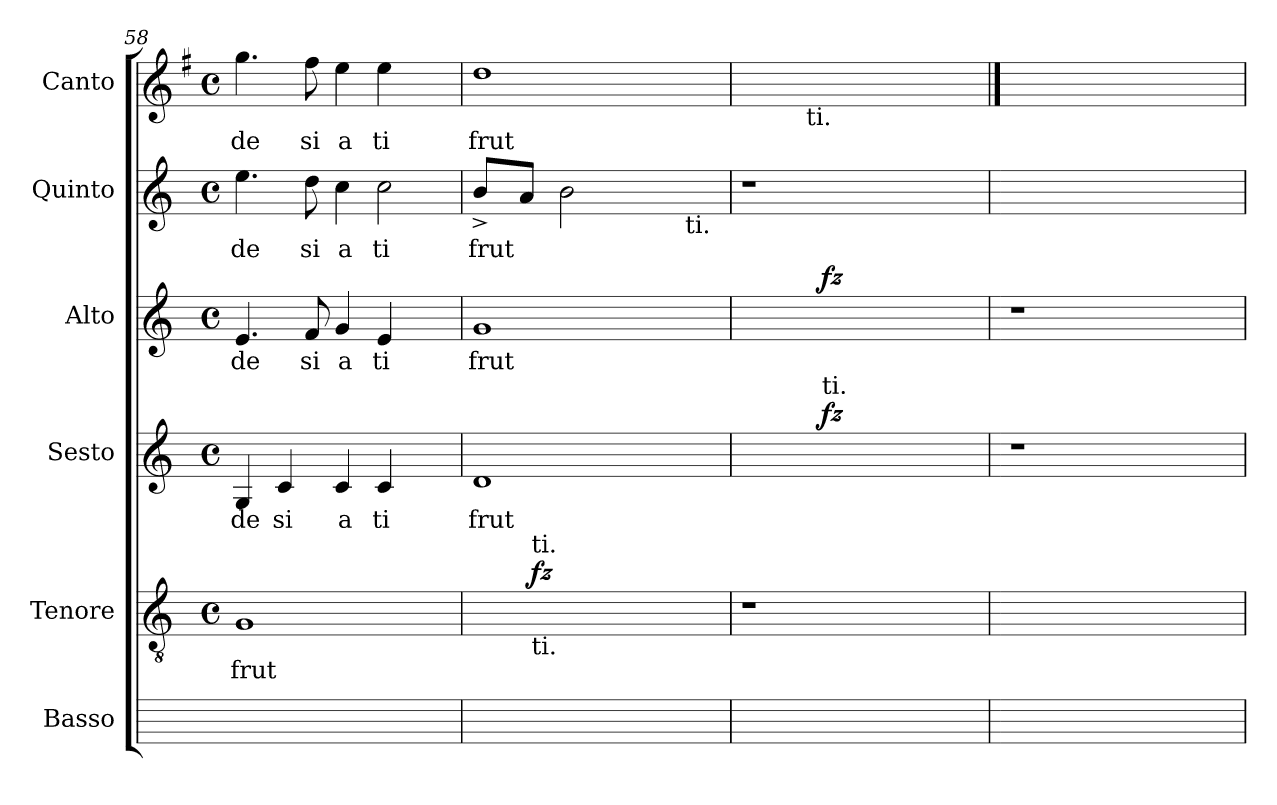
**kern	**kern	**text	**dynam	**kern	**text	**dynam	**kern	**text	**dynam	**kern	**text	**kern	**text
*part6	*part5	*part5	*part5	*part4	*part4	*part4	*part3	*part3	*part3	*part2	*part2	*part1	*part1
*staff6	*staff5	*staff5	*staff5	*staff4	*staff4	*staff4	*staff3	*staff3	*staff3	*staff2	*staff2	*staff1	*staff1
*I"Basso	*I"Tenore	*	*	*I"Sesto	*	*	*I"Alto	*	*	*I"Quinto	*	*I"Canto	*
!!LO:LB:g=z
*	*clefGv2	*	*	*clefG2	*	*	*clefG2	*	*	*clefG2	*	*clefG2	*
*	*	*	*	*	*	*	*	*	*	*	*	*ITrd-3c-5	*
*	*k[]	*	*	*k[]	*	*	*k[]	*	*	*k[]	*	*k[]	*
*	*C:	*	*	*C:	*	*	*C:	*	*	*C:	*	*C:	*
*	*M4/4	*	*	*M4/4	*	*	*M4/4	*	*	*M4/4	*	*M4/4	*
*	*met(c)	*	*	*met(c)	*	*	*met(c)	*	*	*met(c)	*	*met(c)	*
=58	=58	=58	=58	=58	=58	=58	=58	=58	=58	=58	=58	=58	=58
!	!	!LO:LY:b	!	!	!LO:LY:b	!	!	!LO:LY:b	!	!	!LO:LY:b	!	!LO:LY:b
4ryy	1G	frut-	.	4G/	de	.	4.e/	de	.	4.ee\	de	4.ccc\	de
!	!	!	!	!	!LO:LY:b	!	!	!	!	!	!	!	!
1ryy	.	.	.	4c/	si	.	.	.	.	.	.	.	.
!	!	!	!	!	!	!	!	!LO:LY:b	!	!	!LO:LY:b	!	!LO:LY:b
.	.	.	.	.	.	.	8f/	si	.	8dd\	si	8bb\	si
!	!	!	!	!	!LO:LY:b	!	!	!LO:LY:b	!	!	!LO:LY:b	!	!LO:LY:b
.	.	.	.	4c/	a	.	4g/	a	.	4cc\	a	4aa\	a
!	!	!	!	!	!LO:LY:b	!	!	!LO:LY:b	!	!	!LO:LY:b	!	!LO:LY:b
.	.	.	.	4c/	ti	.	4e/	ti	.	2cc\	ti	4aa\	ti
.	4ryy	.	.	4ryy	.	.	4ryy	.	.	.	.	4ryy	.
=59	=59	=59	=59	=59	=59	=59	=59	=59	=59	=59	=59	=59	=59
!	!	!	!	!	!LO:LY:b	!	!	!LO:LY:b	!	!	!LO:LY:b	!	!LO:LY:b
4ryy	32ryy	.	.	1d	frut	.	1g	frut	.	8b^/L	frut	1gg	frut
.	32ryy	.	.	.	.	.	.	.	.	.	.	.	.
.	32ryy	.	.	.	.	.	.	.	.	.	.	.	.
.	32ryy	.	.	.	.	.	.	.	.	.	.	.	.
.	32ryy	.	.	.	.	.	.	.	.	8a/J	.	.	.
!	!LO:TX:a:t=ti.	!	!	!	!	!	!	!	!	!	!	!	!
!	!LO:TX:b:t=ti.	!	!	!	!	!	!	!	!	!	!	!	!
!	!	!	!LO:DY:b	!	!	!	!	!	!	!	!	!	!
.	64ryy	.	fz	.	.	.	.	.	.	.	.	.	.
.	2ryy	.	.	.	.	.	.	.	.	.	.	.	.
2.ryy	.	.	.	.	.	.	.	.	.	2b\	.	.	.
.	4ryy	.	.	.	.	.	.	.	.	.	.	.	.
.	.	.	.	.	.	.	.	.	.	32ryy	.	.	.
.	.	.	.	.	.	.	.	.	.	32ryy	.	.	.
.	.	.	.	.	.	.	.	.	.	32ryy	.	.	.
.	.	.	.	.	.	.	.	.	.	32ryy	.	.	.
!	!	!	!	!	!	!	!	!	!	!LO:TX:b:t=ti.	!	!	!
.	.	.	.	.	.	.	.	.	.	32ryy	.	.	.
.	.	.	.	.	.	.	.	.	.	64ryy	.	.	.
.	16ryy	.	.	.	.	.	.	.	.	16ryy	.	.	.
.	64ryy	.	.	.	.	.	.	.	.	64ryy	.	.	.
=60	=60	=60	=60	=60	=60	=60	=60	=60	=60	=60	=60	=60	=60
4ryy	1r	.	.	32ryy	.	.	64ryy	.	.	1r	.	32ryy	.
.	.	.	.	.	.	.	64ryy	.	.	.	.	.	.
.	.	.	.	32ryy	.	.	64ryy	.	.	.	.	32ryy	.
.	.	.	.	.	.	.	64ryy	.	.	.	.	.	.
.	.	.	.	32ryy	.	.	64ryy	.	.	.	.	32ryy	.
.	.	.	.	.	.	.	64ryy	.	.	.	.	.	.
.	.	.	.	32ryy	.	.	64ryy	.	.	.	.	32ryy	.
.	.	.	.	.	.	.	64ryy	.	.	.	.	.	.
!	!	!	!	!	!	!	!	!	!	!	!	!LO:TX:b:t=ti.	!
.	.	.	.	32ryy	.	.	64ryy	.	.	.	.	32ryy	.
.	.	.	.	.	.	.	64ryy	.	.	.	.	.	.
!	!	!	!	!LO:TX:a:t=ti.	!	!	!	!	!	!	!	!	!
!	!	!	!	!	!	!LO:DY:b	!	!	!LO:DY:b	!	!	!	!
.	.	.	.	64ryy	.	fz	64ryy	.	fz	.	.	2ryy	.
.	.	.	.	2ryy	.	.	2ryy	.	.	.	.	.	.
2.ryy	.	.	.	.	.	.	.	.	.	.	.	.	.
.	.	.	.	.	.	.	.	.	.	.	.	4ryy	.
.	.	.	.	4ryy	.	.	4ryy	.	.	.	.	.	.
.	.	.	.	.	.	.	.	.	.	.	.	16.ryy	.
.	.	.	.	16ryy	.	.	16ryy	.	.	.	.	.	.
.	.	.	.	64ryy	.	.	64ryy	.	.	.	.	.	.
=61	=61	==61	==61	=61	==61	==61	=61	==61	==61	=61	==61	==61	==61
4ryy	1ryy	.	.	1r	.	.	1r	.	.	1ryy	.	64ryy	.
.	.	.	.	.	.	.	.	.	.	.	.	64ryy	.
.	.	.	.	.	.	.	.	.	.	.	.	64ryy	.
.	.	.	.	.	.	.	.	.	.	.	.	64ryy	.
.	.	.	.	.	.	.	.	.	.	.	.	64ryy	.
.	.	.	.	.	.	.	.	.	.	.	.	64ryy	.
.	.	.	.	.	.	.	.	.	.	.	.	64ryy	.
.	.	.	.	.	.	.	.	.	.	.	.	64ryy	.
.	.	.	.	.	.	.	.	.	.	.	.	64ryy	.
.	.	.	.	.	.	.	.	.	.	.	.	64ryy	.
.	.	.	.	.	.	.	.	.	.	.	.	64ryy	.
.	.	.	.	.	.	.	.	.	.	.	.	2ryy	.
2.ryy	.	.	.	.	.	.	.	.	.	.	.	.	.
.	.	.	.	.	.	.	.	.	.	.	.	4ryy	.
.	.	.	.	.	.	.	.	.	.	.	.	16ryy	.
.	.	.	.	.	.	.	.	.	.	.	.	64ryy	.
=	=	=	=	=	=	=	=	=	=	=	=	=	=
*-	*-	*-	*-	*-	*-	*-	*-	*-	*-	*-	*-	*-	*-
